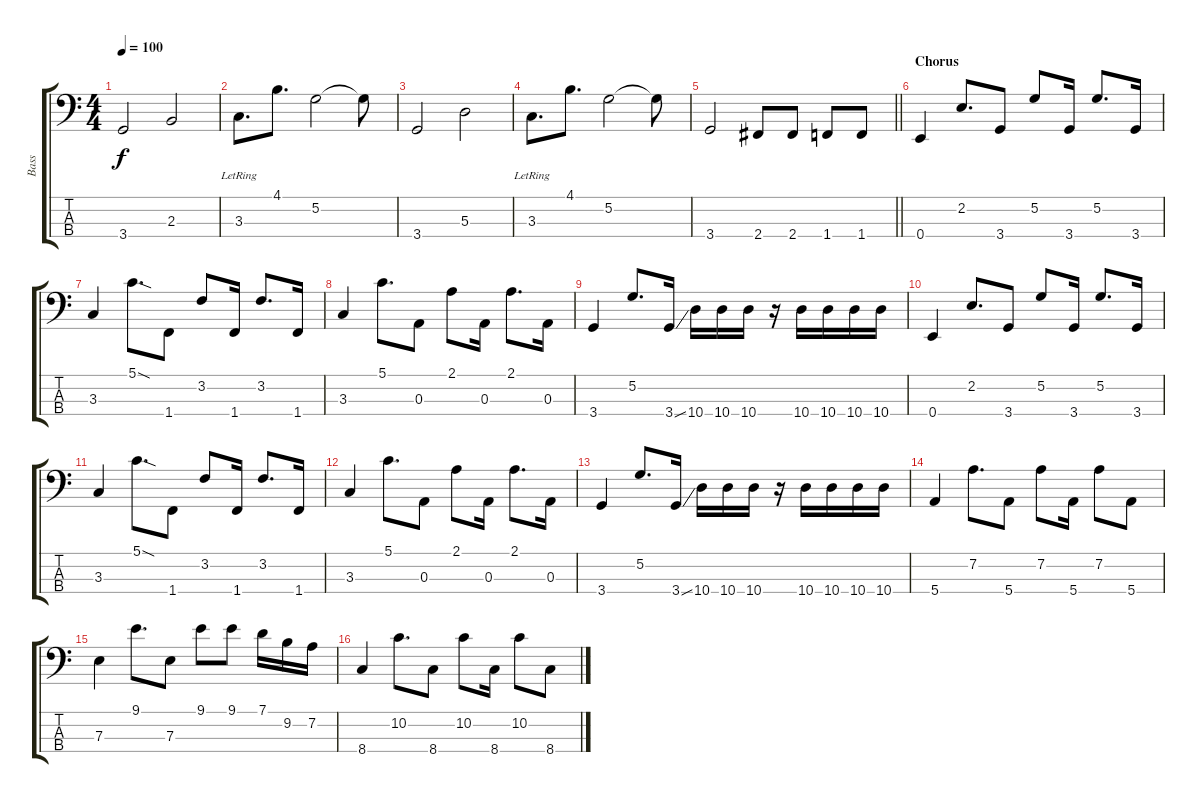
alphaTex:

\track ("Bass" "Bass") {instrument electricbassfinger}
\staff {score tabs}
\tuning (G2 D2 A1 E1) {hide}
\ts (4 4)
\tempo 100
\clef f4
\ks c
3.4.2{dy f} 2.3.2 |
3.3{lr}.8{d} 4.1.8{d} 5.2.2 5.2{t}.8 |
3.4.2 5.3.2 |
3.3{lr}.8{d} 4.1.8{d} 5.2.2 5.2{t}.8 |
\barLineRight lightlight
3.4.2 2.4.8 2.4.8 1.4.8 1.4.8 |
\section ("" "Chorus")
0.4.4 2.2.8{d} 3.4.8 5.2.8 3.4.16 5.2.8{d} 3.4.16 |
3.3.4 5.1{sod}.8{d} 1.4.8 3.2.8 1.4.16 3.2.8{d} 1.4.16 |
3.3.4 5.1.8{d} 0.3.8 2.1.8 0.3.16 2.1.8{d} 0.3.16 |
3.4.4 5.2.8{d} 3.4{ss}.16 10.4.16 10.4.16 10.4.16 r.16 10.4.16 10.4.16 10.4.16 10.4.16 |
0.4.4 2.2.8{d} 3.4.8 5.2.8 3.4.16 5.2.8{d} 3.4.16 |
3.3.4 5.1{sod}.8{d} 1.4.8 3.2.8 1.4.16 3.2.8{d} 1.4.16 |
3.3.4 5.1.8{d} 0.3.8 2.1.8 0.3.16 2.1.8{d} 0.3.16 |
3.4.4 5.2.8{d} 3.4{ss}.16 10.4.16 10.4.16 10.4.16 r.16 10.4.16 10.4.16 10.4.16 10.4.16 |
5.4.4 7.2.8{d} 5.4.8 7.2.8 5.4.16 7.2.8 5.4.8 |
7.3.4 9.1.8{d} 7.3.8 9.1.8 9.1.8 7.1.16 9.2.16 7.2.16 |
8.4.4 10.2.8{d} 8.4.8 10.2.8 8.4.16 10.2.8 8.4.8
